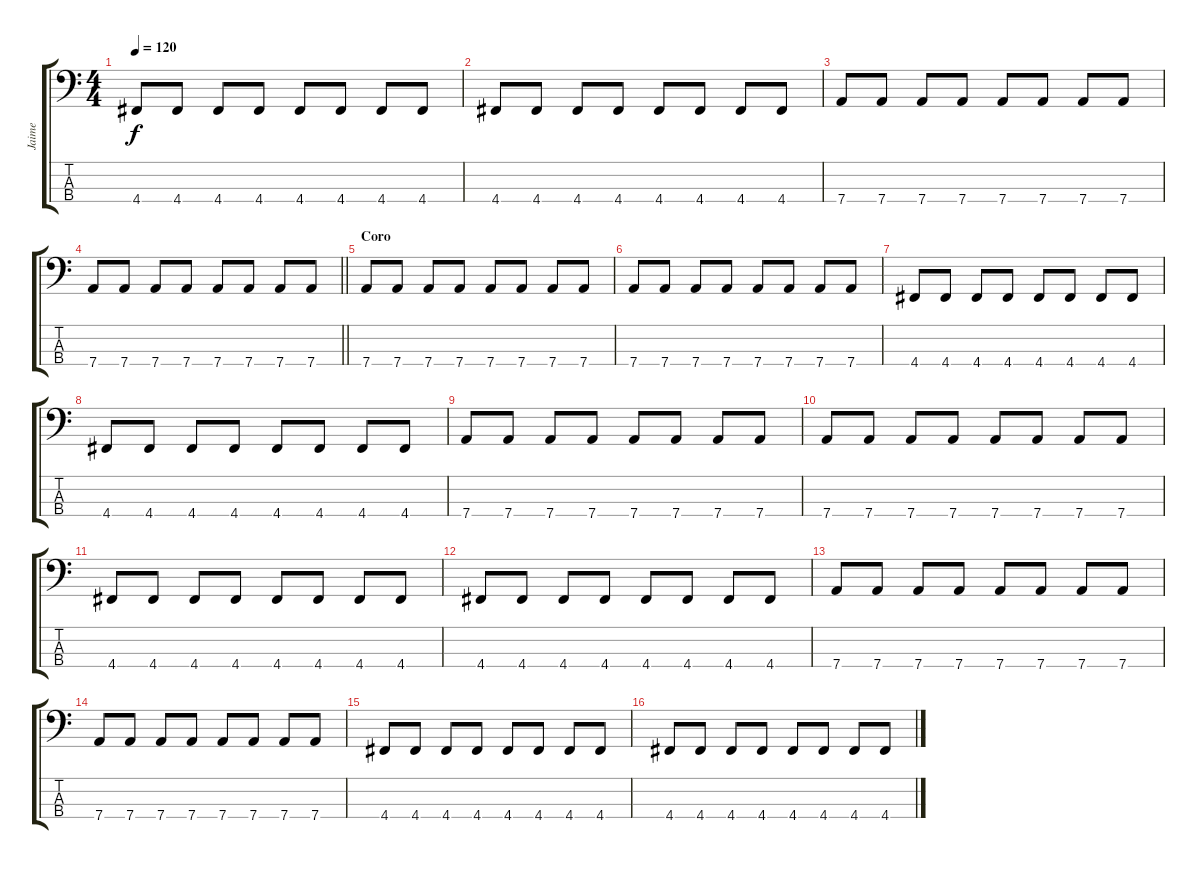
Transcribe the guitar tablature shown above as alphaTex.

\track ("Jaime" "Jaime") {instrument electricbasspick}
\staff {score tabs}
\tuning (G2 D2 A1 D1) {hide}
\ts (4 4)
\tempo 120
\clef f4
\ks c
4.4.8{dy f} 4.4.8 4.4.8 4.4.8 4.4.8 4.4.8 4.4.8 4.4.8 |
4.4.8 4.4.8 4.4.8 4.4.8 4.4.8 4.4.8 4.4.8 4.4.8 |
7.4.8 7.4.8 7.4.8 7.4.8 7.4.8 7.4.8 7.4.8 7.4.8 |
\barLineRight lightlight
7.4.8 7.4.8 7.4.8 7.4.8 7.4.8 7.4.8 7.4.8 7.4.8 |
\section ("" "Coro")
7.4.8 7.4.8 7.4.8 7.4.8 7.4.8 7.4.8 7.4.8 7.4.8 |
7.4.8 7.4.8 7.4.8 7.4.8 7.4.8 7.4.8 7.4.8 7.4.8 |
4.4.8 4.4.8 4.4.8 4.4.8 4.4.8 4.4.8 4.4.8 4.4.8 |
4.4.8 4.4.8 4.4.8 4.4.8 4.4.8 4.4.8 4.4.8 4.4.8 |
7.4.8 7.4.8 7.4.8 7.4.8 7.4.8 7.4.8 7.4.8 7.4.8 |
7.4.8 7.4.8 7.4.8 7.4.8 7.4.8 7.4.8 7.4.8 7.4.8 |
4.4.8 4.4.8 4.4.8 4.4.8 4.4.8 4.4.8 4.4.8 4.4.8 |
4.4.8 4.4.8 4.4.8 4.4.8 4.4.8 4.4.8 4.4.8 4.4.8 |
7.4.8 7.4.8 7.4.8 7.4.8 7.4.8 7.4.8 7.4.8 7.4.8 |
7.4.8 7.4.8 7.4.8 7.4.8 7.4.8 7.4.8 7.4.8 7.4.8 |
4.4.8 4.4.8 4.4.8 4.4.8 4.4.8 4.4.8 4.4.8 4.4.8 |
4.4.8 4.4.8 4.4.8 4.4.8 4.4.8 4.4.8 4.4.8 4.4.8
